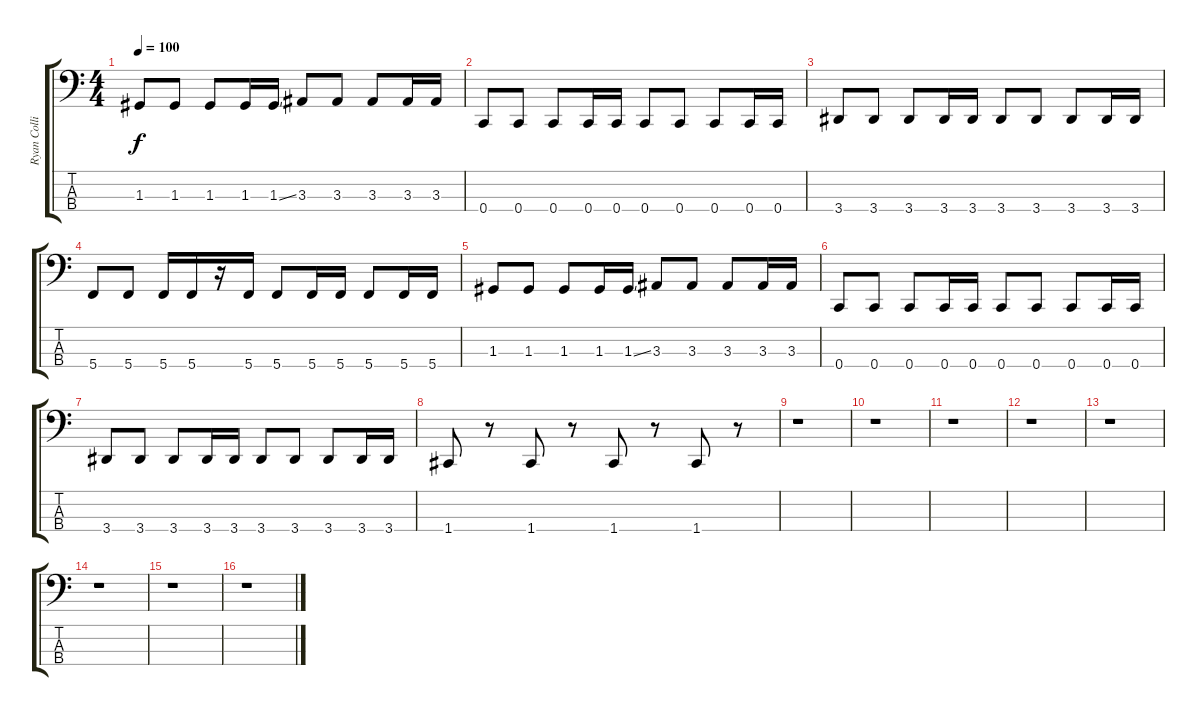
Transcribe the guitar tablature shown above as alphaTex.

\track ("Ryan Collier" "Ryan Colli") {instrument electricbassfinger}
\staff {score tabs}
\tuning (F2 C2 G1 C1) {hide}
\ts (4 4)
\tempo 100
\clef f4
\ks c
1.3.8{dy f} 1.3.8 1.3.8 1.3.16 1.3{ss}.16 3.3.8 3.3.8 3.3.8 3.3.16 3.3.16 |
0.4.8 0.4.8 0.4.8 0.4.16 0.4.16 0.4.8 0.4.8 0.4.8 0.4.16 0.4.16 |
3.4.8 3.4.8 3.4.8 3.4.16 3.4.16 3.4.8 3.4.8 3.4.8 3.4.16 3.4.16 |
5.4.8 5.4.8 5.4.16 5.4.16 r.16 5.4.16 5.4.8 5.4.16 5.4.16 5.4.8 5.4.16 5.4.16 |
1.3.8 1.3.8 1.3.8 1.3.16 1.3{ss}.16 3.3.8 3.3.8 3.3.8 3.3.16 3.3.16 |
0.4.8 0.4.8 0.4.8 0.4.16 0.4.16 0.4.8 0.4.8 0.4.8 0.4.16 0.4.16 |
3.4.8 3.4.8 3.4.8 3.4.16 3.4.16 3.4.8 3.4.8 3.4.8 3.4.16 3.4.16 |
1.4.8 r.8 1.4.8 r.8 1.4.8 r.8 1.4.8 r.8 |
r.1 |
r.1 |
r.1 |
r.1 |
r.1 |
r.1 |
r.1 |
r.1
